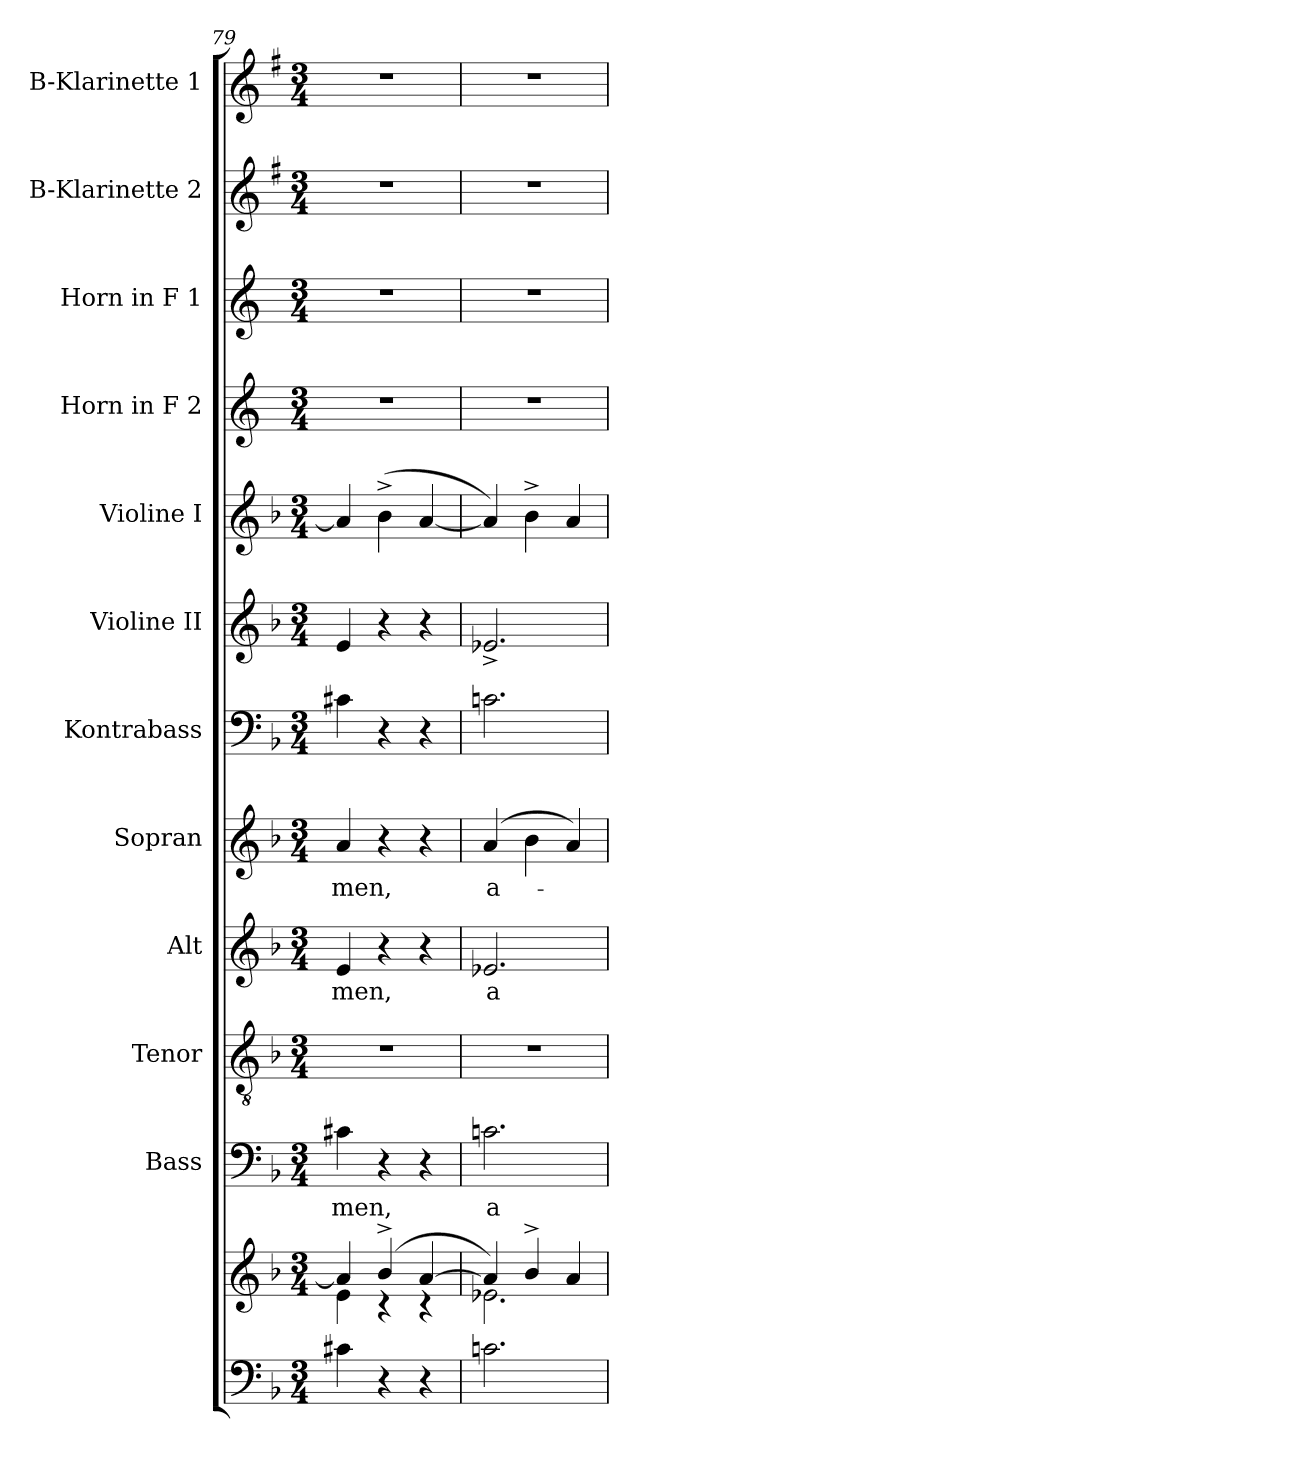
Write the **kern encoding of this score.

**kern	**kern	**kern	**text	**kern	**kern	**text	**kern	**text	**kern	**kern	**kern	**kern	**kern	**kern	**kern
*part12	*part12	*part11	*part11	*part10	*part9	*part9	*part8	*part8	*part7	*part6	*part5	*part4	*part3	*part2	*part1
*staff13	*staff12	*staff11	*staff11	*staff10	*staff9	*staff9	*staff8	*staff8	*staff7	*staff6	*staff5	*staff4	*staff3	*staff2	*staff1
*	*	*I"Bass	*	*I"Tenor	*I"Alt	*	*I"Sopran	*	*I"Kontrabass	*I"Violine II	*I"Violine I	*I"Horn in F 2	*I"Horn in F 1	*I"B-Klarinette 2	*I"B-Klarinette 1
*	*	*I'B.	*	*I'T.	*I'A.	*	*I'S.	*	*I'Kb.	*I'Vl. II	*I'Vl. I	*	*	*I'B Kl. 2	*I'B Kl. 1
*clefF4	*clefG2	*clefF4	*	*clefGv2	*clefG2	*	*clefG2	*	*clefF4	*clefG2	*clefG2	*clefG2	*clefG2	*clefG2	*clefG2
*	*	*	*	*	*	*	*	*	*ITrd7c12	*	*	*ITrd4c7	*ITrd4c7	*ITrd1c2	*ITrd1c2
*k[b-]	*k[b-]	*k[b-]	*	*k[b-]	*k[b-]	*	*k[b-]	*	*k[b-]	*k[b-]	*k[b-]	*k[b-]	*k[b-]	*k[b-]	*k[b-]
*F:	*F:	*F:	*	*F:	*F:	*	*F:	*	*F:	*F:	*F:	*F:	*F:	*F:	*F:
*M3/4	*M3/4	*M3/4	*	*M3/4	*M3/4	*	*M3/4	*	*M3/4	*M3/4	*M3/4	*M3/4	*M3/4	*M3/4	*M3/4
=79	=79	=79	=79	=79	=79	=79	=79	=79	=79	=79	=79	=79	=79	=79	=79
*	*^	*	*	*	*	*	*	*	*	*	*	*	*	*	*
!	!	!	!	!LO:LY:b	!	!	!LO:LY:b	!	!LO:LY:b	!	!	!	!	!	!	!
4c#X\	4a/]	4e\	4c#X\	-men,	2.r	4e/	-men,	4a/	-men,	4C#X\	4e/	4a/]	2.r	2.r	2.r	2.r
4r	(4b-^>/	4rc	4r	.	.	4r	.	4r	.	4r	4r	(>4b-^>\	.	.	.	.
4r	[>4a/	4rc	4r	.	.	4r	.	4r	.	4r	4r	[4a/	.	.	.	.
=80	=80	=80	=80	=80	=80	=80	=80	=80	=80	=80	=80	=80	=80	=80	=80	=80
!	!	!	!	!LO:LY:b	!	!	!LO:LY:b	!	!LO:LY:b	!	!	!	!	!	!	!
2.cn\	4a/])	2.e-X\	2.cn\	a-	2.r	2.e-X/	a-	(4a/	a-	2.Cn\	2.e-X^</	4a/])	2.r	2.r	2.r	2.r
.	4b-^>/	.	.	.	.	.	.	4b-\	.	.	.	4b-^>\	.	.	.	.
.	4a/	.	.	.	.	.	.	4a/)	.	.	.	4a/	.	.	.	.
*	*v	*v	*	*	*	*	*	*	*	*	*	*	*	*	*	*
=	=	=	=	=	=	=	=	=	=	=	=	=	=	=	=
*-	*-	*-	*-	*-	*-	*-	*-	*-	*-	*-	*-	*-	*-	*-	*-
